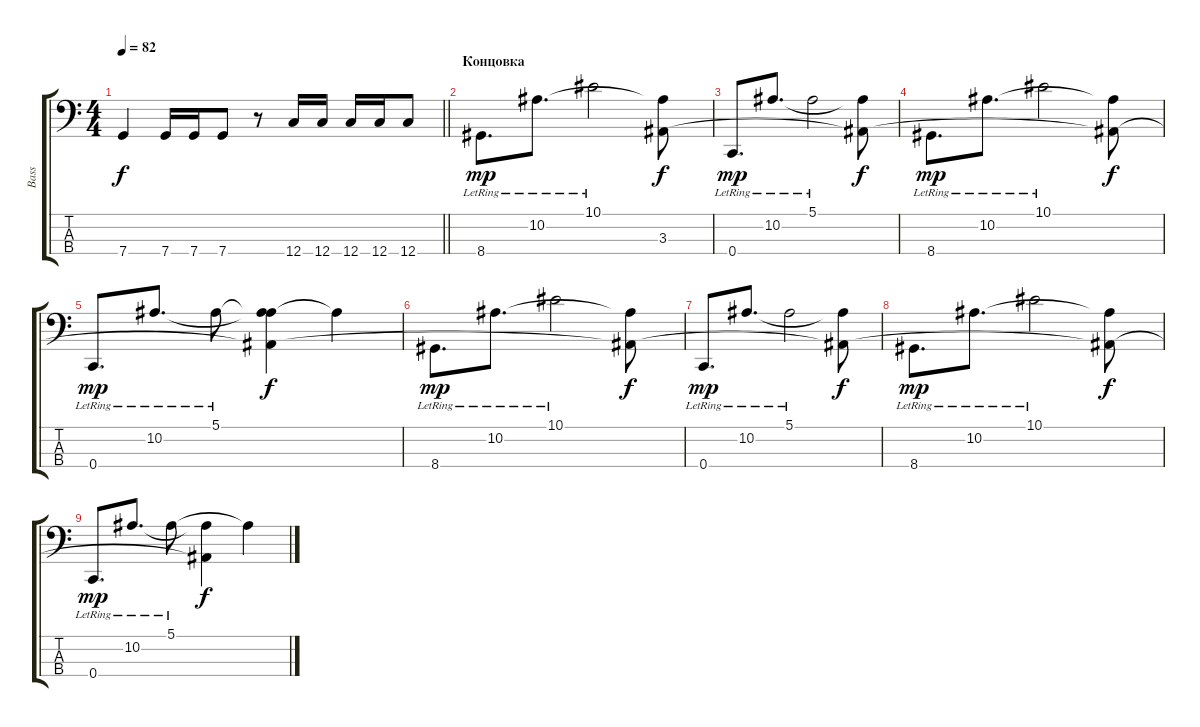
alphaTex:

\track ("Bass" "Bass") {instrument electricbasspick}
\staff {score tabs}
\tuning (F2 C2 G1 C1) {hide}
\ts (4 4)
\tempo 82
\clef f4
\barLineRight lightlight
\ks c
7.4.4{dy f} 7.4.16 7.4.16 7.4.8 r.8 12.4.16 12.4.16 12.4.16 12.4.16 12.4.8 |
\section ("" "Концовка")
8.4{lr}.8{d dy mp} 10.2{lr}.8{d} 10.1{lr}.2 (10.2{t} 3.3{t}).8{dy f} |
0.4{lr}.8{d dy mp} 10.2{lr}.8{d} 5.1{lr}.2 (10.2{t} 3.3{t}).8{dy f} |
8.4{lr}.8{d dy mp} 10.2{lr}.8{d} 10.1{lr}.2 (10.2{t} 3.3{t}).8{dy f} |
0.4{lr}.8{d dy mp} 10.2{lr}.8{d} 5.1{lr}.8 (5.1{t} 10.2{t} 3.3{t}).4{dy f} 5.1{t}.4 |
8.4{lr}.8{d dy mp} 10.2{lr}.8{d} 10.1{lr}.2 (10.2{t} 3.3{t}).8{dy f} |
0.4{lr}.8{d dy mp} 10.2{lr}.8{d} 5.1{lr}.2 (10.2{t} 3.3{t}).8{dy f} |
8.4{lr}.8{d dy mp} 10.2{lr}.8{d} 10.1{lr}.2 (10.2{t} 3.3{t}).8{dy f} |
0.4{lr}.8{d dy mp} 10.2{lr}.8{d} 5.1{lr}.8 (10.2{t} 3.3{t}).4{dy f} 5.1{t}.4
